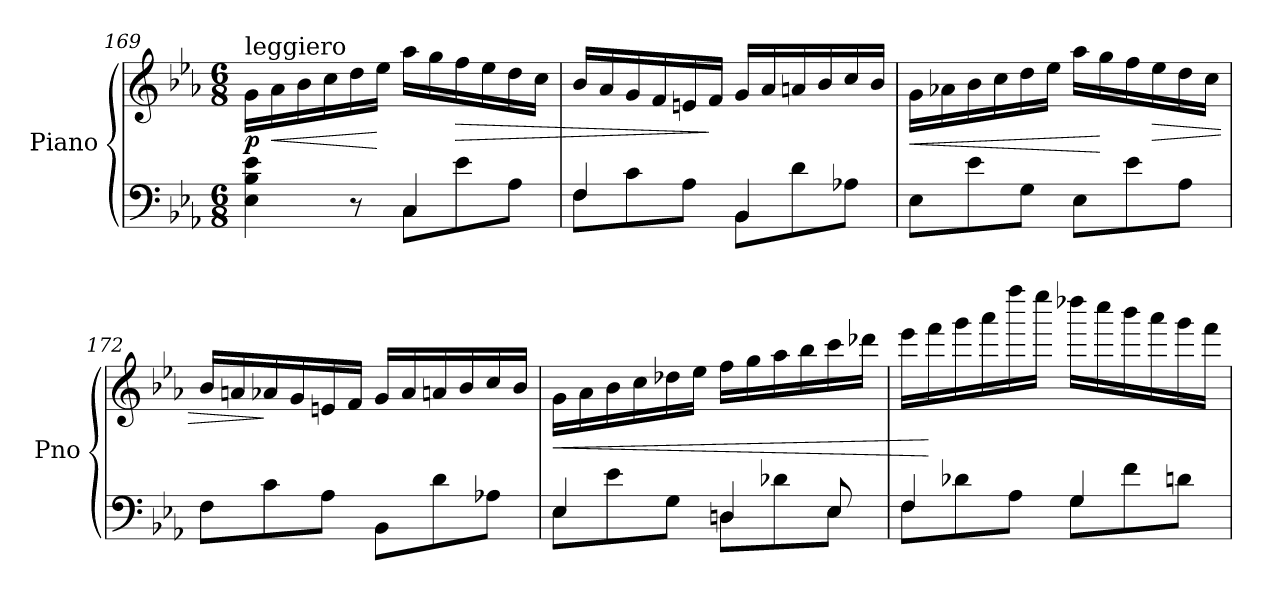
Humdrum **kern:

**kern	**kern	**dynam
*part1	*part1	*part1
*staff2	*staff1	*staff1/2
*I"Piano	*	*
*I'Pno	*	*
*clefF4	*clefG2	*
*k[b-e-a-]	*k[b-e-a-]	*
*E-:	*E-:	*
*M6/8	*M6/8	*
=169	=169	=169
*^	*	*
!	!	!LO:TX:a:t=leggiero	!
!	!	!	!LO:DY:b
4E-\ 4B-\ 4e-\	4.ryy	16g\LL	p
!	!	!	!LO:HP:b
.	.	16a-\	<
.	.	16b-\	.
.	.	16cc\	.
8r	.	16dd\	.
.	.	16ee-\JJ	[
8C\L	4C/	16aa-\LL	.
.	.	16gg\	.
!	!	!	!LO:HP:b
8e-\	.	16ff\	>
.	.	16ee-\	.
8A-\J	8ryy	16dd\	.
.	.	16cc\JJ	.
=170	=170	=170	=170
8F\L	4F/	16b-/LL	.
.	.	16a-/	.
8c\	.	16g/	.
.	.	16f/	.
8A-\J	8ryy	16en/	.
.	.	16f/JJ	]
8BB-\L	4BB-/	16g/LL	.
.	.	16a-/	.
8d\	.	16an/	.
.	.	16b-/	.
8A-X\J	8ryy	16cc/	.
.	.	16b-/JJ	.
*v	*v	*	*
=171	=171	=171
!	!	!LO:HP:b
8E-\L	16g\LL	<
.	16a-X\	.
8e-\	16b-\	.
.	16cc\	.
8G\J	16dd\	.
.	16ee-\JJ	.
8E-\L	16aa-\LL	.
.	16gg\	[
8e-\	16ff\	.
!	!	!LO:HP:b
.	16ee-\	>
8A-\J	16dd\	.
.	16cc\JJ	.
!!LO:LB:g=z
=172	=172	=172
8F\L	16b-/LL	.
.	16an/	.
8c\	16a-X/	]
.	16g/	.
8A-\J	16en/	.
.	16f/JJ	.
8BB-\L	16g/LL	.
.	16a-/	.
8d\	16an/	.
.	16b-/	.
8A-X\J	16cc/	.
.	16b-/JJ	.
=173	=173	=173
*^	*	*
!	!	!	!LO:HP:b
4E-/	8E-\L	16g\LL	<
.	.	16a-\	.
.	8e-\	16b-\	.
.	.	16cc\	.
8ryy	8G\J	16dd-X\	.
.	.	16ee-\JJ	.
4Dn/	8D\L	16ff\LL	.
.	.	16gg\	.
.	8d-X\	16aa-\	.
.	.	16bb-\	.
8E-/	8E-\J	16ccc\	.
.	.	16ddd-X\JJ	.
=174	=174	=174	=174
8F\L	4F/	16eee-\LL	.
.	.	16fff\	[
8d-X\	.	16ggg\	.
.	.	16aaa-\	.
8A-\J	8ryy	16ffff\	.
.	.	16eeee-\JJ	.
8G\L	4G/	16dddd-X\LL	.
.	.	16cccc\	.
8f\	.	16bbb-\	.
.	.	16aaa-\	.
8dn\J	8ryy	16ggg\	.
.	.	16fff\JJ	.
*v	*v	*	*
=	=	=
*-	*-	*-
